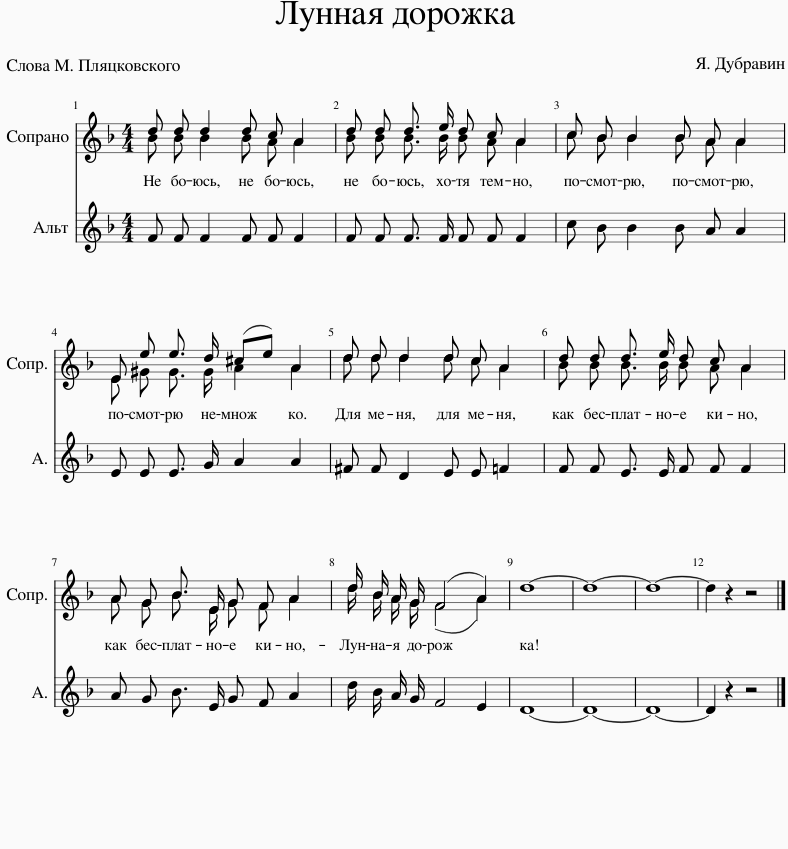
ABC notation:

X:1
%%score ( 1 2 ) 3
L:1/8
M:4/4
I:linebreak $
K:F
V:1 treble
V:2 treble
V:3 treble
V:1
 d d d2 d c A2 | d d d3/2 e/ d c A2 | c B B2 B A A2 |$ E e e3/2 d/ (^ce) A2 | d d d2 d c A2 | %5
 d d d3/2 e/ d c A2 |$ A G B3/2 E/ G F A2 | d/ B/ A/ G/ ((F4 A2)) | d8- | d8- | %10
 d8- | d2 z2 z4 |] %12
V:2
 B B B2 B A A2 | B B B3/2 B/ B A A2 | c B B2 B A A2 |$ E ^G G3/2 G/ A2 A2 | d d d2 d c A2 | %5
 B B B3/2 B/ B A A2 |$ A G B3/2 E/ G F A2 | d/ B/ A/ G/ F4 A2 | x8 | x8 | %10
 x8 | x8 |] %12
V:3
 F F F2 F F F2 | F F F3/2 F/ F F F2 | c B B2 B A A2 |$ E E E3/2 G/ A2 A2 | ^F F D2 E E =F2 | %5
 F F E3/2 E/ F F F2 |$ A G B3/2 E/ G F A2 | d/ B/ A/ G/ F4 E2 | D8- | D8- | %10
 D8- | D2 z2 z4 |] %12
